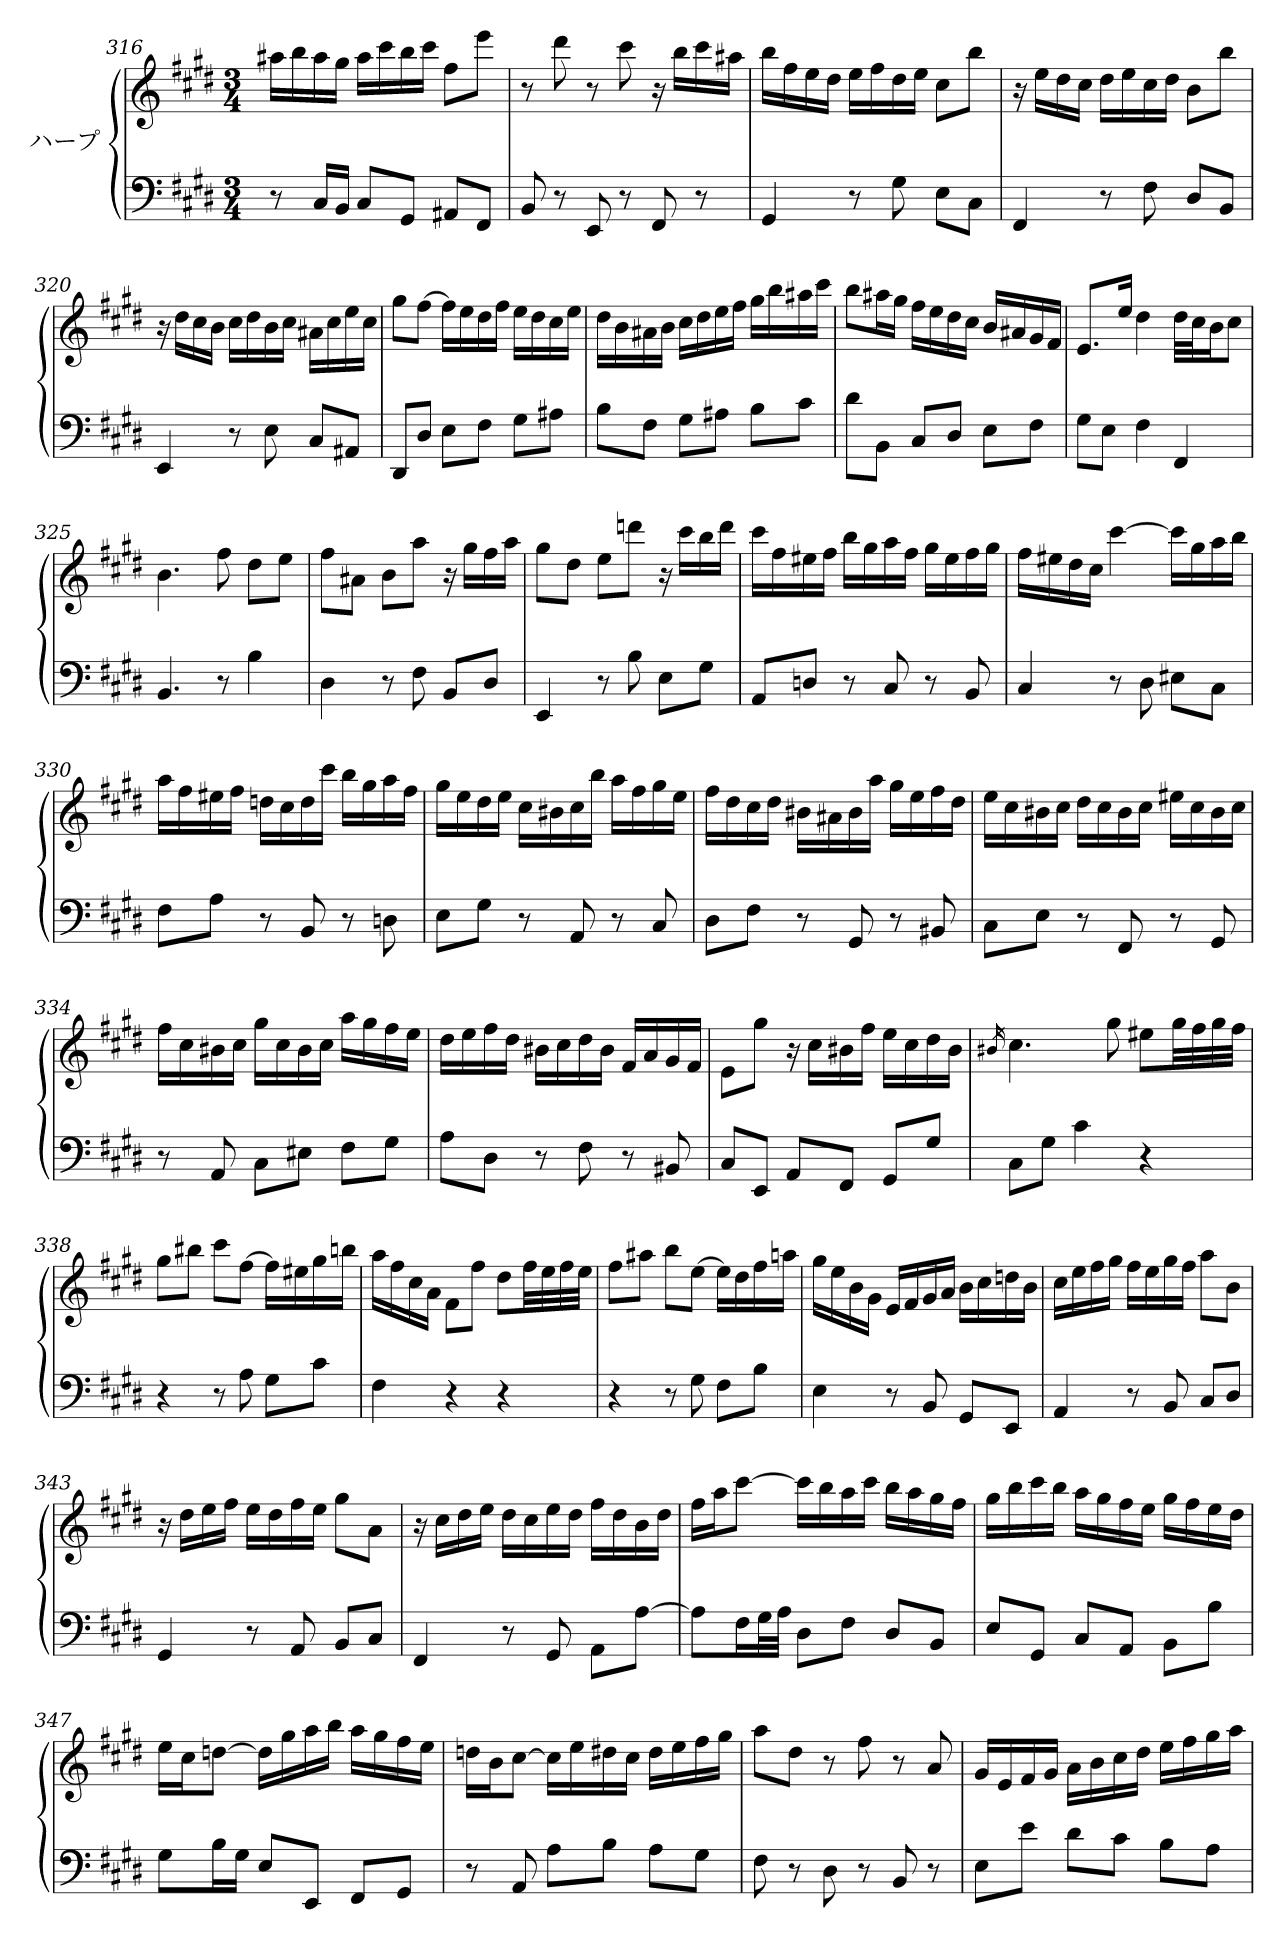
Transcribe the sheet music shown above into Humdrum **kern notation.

**kern	**kern
*part1	*part1
*staff2	*staff1
*I"ハープ	*
*clefF4	*clefG2
*k[f#c#g#d#]	*k[f#c#g#d#]
*M3/4	*M3/4
=316	=316
8r	16aa#X\LL
.	16bb\
16C#/LL	16aa#\
16BB/JJ	16gg#\JJ
8C#/L	16aa#\LL
.	16ccc#\
8GG#/J	16bb\
.	16ccc#\JJ
8AA#X/L	8ff#\L
8FF#/J	8eee\J
!!LO:PB:g=z
=317	=317
8BB/	8r
8r	8ddd#\
8EE/	8r
8r	8ccc#\
8FF#/	16r
.	16bb\LL
8r	16ccc#\
.	16aa#X\JJ
=318	=318
4GG#/	16bb\LL
.	16ff#\
.	16ee\
.	16dd#\JJ
8r	16ee\LL
.	16ff#\
8G#\	16dd#\
.	16ee\JJ
8E\L	8cc#\L
8C#\J	8bb\J
=319	=319
4FF#/	16r
.	16ee\LL
.	16dd#\
.	16cc#\JJ
8r	16dd#\LL
.	16ee\
8F#\	16cc#\
.	16dd#\JJ
8D#/L	8b\L
8BB/J	8bb\J
=320	=320
4EE/	16r
.	16dd#\LL
.	16cc#\
.	16b\JJ
8r	16cc#\LL
.	16dd#\
8E\	16b\
.	16cc#\JJ
8C#/L	16a#X\LL
.	16cc#\
8AA#X/J	16ee\
.	16cc#\JJ
!!LO:LB:g=z
=321	=321
8DD#/L	8gg#\L
8D#/J	[8ff#\J
8E\L	16ff#\LL]
.	16ee\
8F#\J	16dd#\
.	16ff#\JJ
8G#\L	16ee\LL
.	16dd#\
8A#X\J	16cc#\
.	16ee\JJ
=322	=322
8B\L	16dd#\LL
.	16b\
8F#\J	16a#X\
.	16b\JJ
8G#\L	16cc#\LL
.	16dd#\
8A#X\J	16ee\
.	16ff#\JJ
8B\L	16gg#\LL
.	16bb\
8c#\J	16aa#X\
.	16ccc#\JJ
=323	=323
8d#\L	8bb\L
8BB\J	16aa#X\L
.	16gg#\JJ
8C#/L	16ff#\LL
.	16ee\
8D#/J	16dd#\
.	16cc#\JJ
8E\L	16b/LL
.	16a#X/
8F#\J	16g#/
.	16f#/JJ
=324	=324
8G#\L	8.e/L
8E\J	.
.	16ee/Jk
4F#\	4dd#\
4FF#/	32dd#\LLL
.	32cc#\J
.	16b\J
.	8cc#\J
!!LO:LB:g=z
=325	=325
4.BB/	4.b\
8r	8ff#\
4B\	8dd#\L
.	8ee\J
=326	=326
4D#\	8ff#\L
.	8a#X\J
8r	8b\L
8F#\	8aa\J
8BB/L	16r
.	16gg#\LL
8D#/J	16ff#\
.	16aa\JJ
=327	=327
4EE/	8gg#\L
.	8dd#\J
8r	8ee\L
8B\	8dddn\J
8E\L	16r
.	16ccc#\LL
8G#\J	16bb\
.	16ddd\JJ
=328	=328
8AA/L	16ccc#\LL
.	16ff#\
8Dn/J	16ee#X\
.	16ff#\JJ
8r	16bb\LL
.	16gg#\
8C#/	16aa\
.	16ff#\JJ
8r	16gg#\LL
.	16ee#\
8BB/	16ff#\
.	16gg#\JJ
!!LO:LB:g=z
=329	=329
4C#/	16ff#\LL
.	16ee#X\
.	16dd#\
.	16cc#\JJ
8r	[4ccc#\
8D#\	.
8E#X\L	16ccc#\LL]
.	16gg#\
8C#\J	16aa\
.	16bb\JJ
=330	=330
8F#\L	16aa\LL
.	16ff#\
8A\J	16ee#X\
.	16ff#\JJ
8r	16ddn\LL
.	16cc#\
8BB/	16dd\
.	16ccc#\JJ
8r	16bb\LL
.	16gg#\
8Dn\	16aa\
.	16ff#\JJ
=331	=331
8E\L	16gg#\LL
.	16ee\
8G#\J	16dd#\
.	16ee\JJ
8r	16cc#\LL
.	16b#X\
8AA/	16cc#\
.	16bb\JJ
8r	16aa\LL
.	16ff#\
8C#/	16gg#\
.	16ee\JJ
!!LO:LB:g=z
=332	=332
8D#\L	16ff#\LL
.	16dd#\
8F#\J	16cc#\
.	16dd#\JJ
8r	16b#X\LL
.	16a#X\
8GG#/	16b#\
.	16aa\JJ
8r	16gg#\LL
.	16ee\
8BB#X/	16ff#\
.	16dd#\JJ
=333	=333
8C#\L	16ee\LL
.	16cc#\
8E\J	16b#X\
.	16cc#\JJ
8r	16dd#\LL
.	16cc#\
8FF#/	16b#\
.	16cc#\JJ
8r	16ee#X\LL
.	16cc#\
8GG#/	16b#\
.	16cc#\JJ
=334	=334
8r	16ff#\LL
.	16cc#\
8AA/	16b#X\
.	16cc#\JJ
8C#\L	16gg#\LL
.	16cc#\
8E#X\J	16b#\
.	16cc#\JJ
8F#\L	16aa\LL
.	16gg#\
8G#\J	16ff#\
.	16ee\JJ
!!LO:LB:g=z
=335	=335
8A\L	16dd#\LL
.	16ee\
8D#\J	16ff#\
.	16dd#\JJ
8r	16b#X\LL
.	16cc#\
8F#\	16dd#\
.	16b#\JJ
8r	16f#/LL
.	16a/
8BB#X/	16g#/
.	16f#/JJ
=336	=336
8C#/L	8e\L
8EE/J	8gg#\J
8AA/L	16r
.	16cc#\LL
8FF#/J	16b#X\
.	16ff#\JJ
8GG#/L	16ee\LL
.	16cc#\
8G#/J	16dd#\
.	16b#\JJ
=337	=337
.	16qb#X/
8C#\L	4.cc#\
8G#\J	.
4c#\	.
.	8gg#\
4r	8ee#X\L
.	32gg#\LL
.	32ff#\
.	32gg#\
.	32ff#\JJJ
=338	=338
4r	8gg#\L
.	8bb#X\J
8r	8ccc#\L
8A\	[8ff#\J
8G#\L	16ff#\LL]
.	16ee#X\
8c#\J	16gg#\
.	16bbn\JJ
!!LO:PB:g=z
=339	=339
4F#\	16aa\LL
.	16ff#\
.	16cc#\
.	16a\JJ
4r	8f#\L
.	8ff#\J
4r	8dd#\L
.	32ff#\LL
.	32ee\
.	32ff#\
.	32ee\JJJ
=340	=340
4r	8ff#\L
.	8aa#X\J
8r	8bb\L
8G#\	[8ee\J
8F#\L	16ee\LL]
.	16dd#\
8B\J	16ff#\
.	16aan\JJ
=341	=341
4E\	16gg#\LL
.	16ee\
.	16b\
.	16g#\JJ
8r	16e/LL
.	16f#/
8BB/	16g#/
.	16a/JJ
8GG#/L	16b\LL
.	16cc#\
8EE/J	16ddn\
.	16b\JJ
=342	=342
4AA/	16cc#\LL
.	16ee\
.	16ff#\
.	16gg#\JJ
8r	16ff#\LL
.	16ee\
8BB/	16gg#\
.	16ff#\JJ
8C#/L	8aa\L
8D#/J	8b\J
!!LO:LB:g=z
=343	=343
4GG#/	16r
.	16dd#\LL
.	16ee\
.	16ff#\JJ
8r	16ee\LL
.	16dd#\
8AA/	16ff#\
.	16ee\JJ
8BB/L	8gg#\L
8C#/J	8a\J
=344	=344
4FF#/	16r
.	16cc#\LL
.	16dd#\
.	16ee\JJ
8r	16dd#\LL
.	16cc#\
8GG#/	16ee\
.	16dd#\JJ
8AA\L	16ff#\LL
.	16dd#\
[8A\J	16b\
.	16dd#\JJ
=345	=345
8A\L]	16ff#\LL
.	16aa\J
16F#\L	[8ccc#\J
32G#\L	.
32A\JJJ	.
8D#\L	16ccc#\LL]
.	16bb\
8F#\J	16aa\
.	16ccc#\JJ
8D#/L	16bb\LL
.	16aa\
8BB/J	16gg#\
.	16ff#\JJ
!!LO:LB:g=z
=346	=346
8E/L	16gg#\LL
.	16bb\
8GG#/J	16ccc#\
.	16bb\JJ
8C#/L	16aa\LL
.	16gg#\
8AA/J	16ff#\
.	16ee\JJ
8BB\L	16gg#\LL
.	16ff#\
8B\J	16ee\
.	16dd#\JJ
=347	=347
8G#\L	16ee\LL
.	16cc#\J
16B\L	[8ddn\J
16G#\JJ	.
8E/L	16dd\LL]
.	16gg#\
8EE/J	16aa\
.	16bb\JJ
8FF#/L	16aa\LL
.	16gg#\
8GG#/J	16ff#\
.	16ee\JJ
=348	=348
8r	16ddn\LL
.	16b\J
8AA/	[8cc#\J
8A\L	16cc#\LL]
.	16ee\
8B\J	16dd#X\
.	16cc#\JJ
8A\L	16dd#\LL
.	16ee\
8G#\J	16ff#\
.	16gg#\JJ
=349	=349
8F#\	8aa\L
8r	8dd#\J
8D#\	8r
8r	8ff#\
8BB/	8r
8r	8a/
!!LO:LB:g=z
=350	=350
8E\L	16g#/LL
.	16e/
8e\J	16f#/
.	16g#/JJ
8d#\L	16a\LL
.	16b\
8c#\J	16cc#\
.	16dd#\JJ
8B\L	16ee\LL
.	16ff#\
8A\J	16gg#\
.	16aa\JJ
=	=
*-	*-
